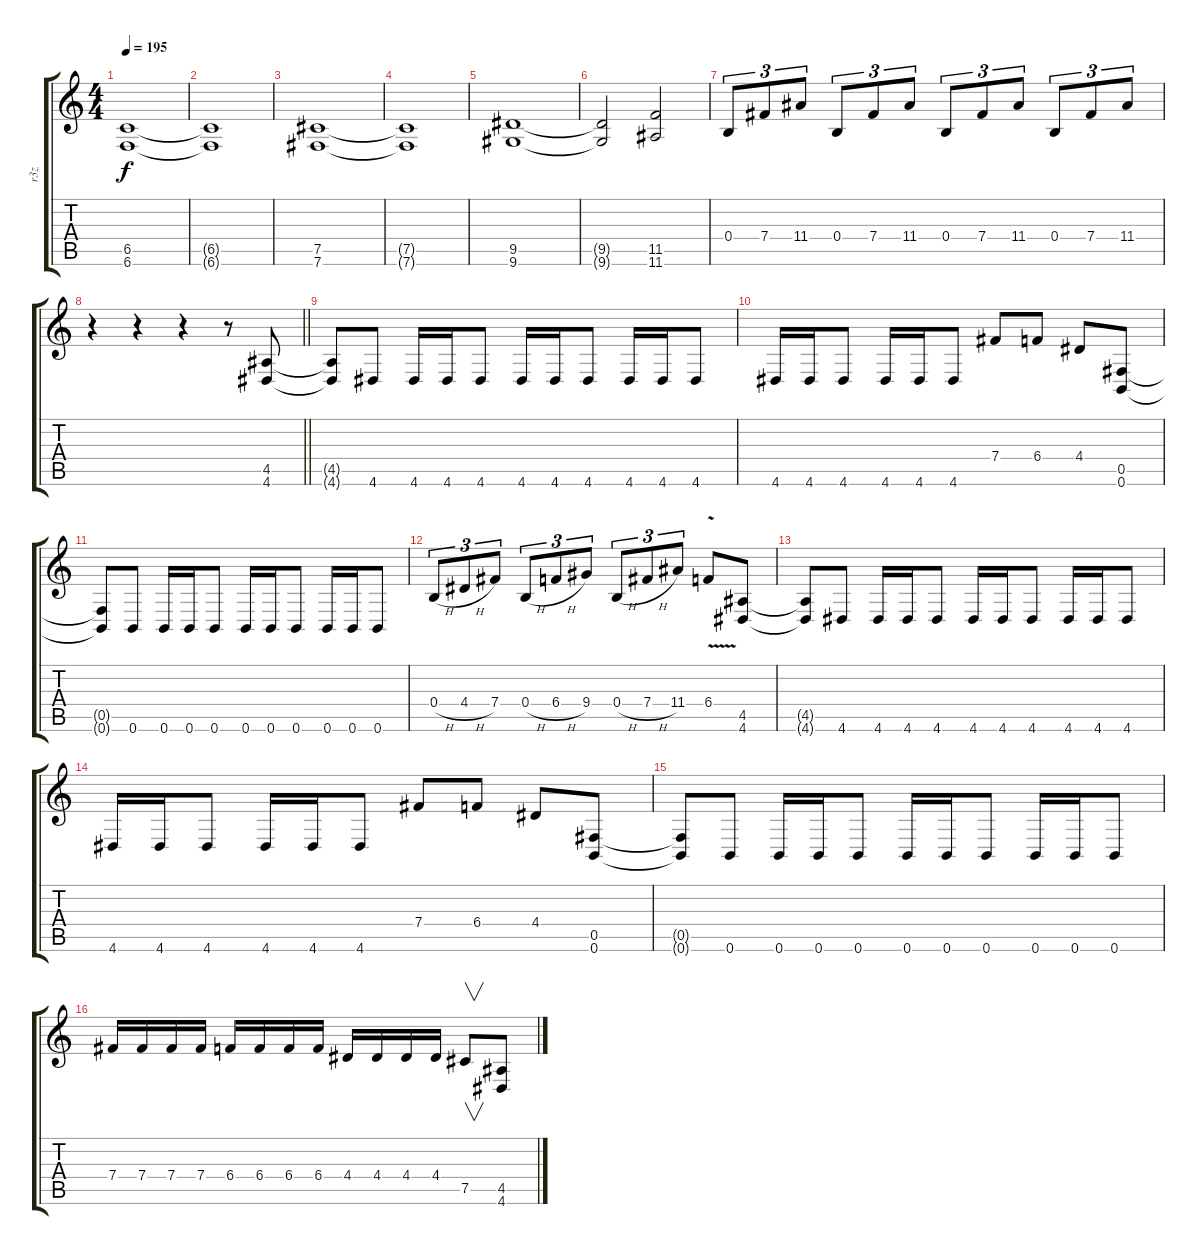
\track ("r3z" "r3z") {instrument distortionguitar}
\staff {score tabs}
\tuning (Db4 Ab3 E3 B2 Gb2 B1) {hide}
\ts (4 4)
\tempo 195
\clef g2
\ks c
(6.5 6.6).1{dy f} |
(6.5{t} 6.6{t}).1 |
(7.5 7.6).1 |
(7.5{t} 7.6{t}).1 |
(9.5 9.6).1 |
(9.5{t} 9.6{t}).2 (11.5 11.6).2 |
0.4.8{tu (3 2)} 7.4.8{tu (3 2)} 11.4.8{tu (3 2)} 0.4.8{tu (3 2)} 7.4.8{tu (3 2)} 11.4.8{tu (3 2)} 0.4.8{tu (3 2)} 7.4.8{tu (3 2)} 11.4.8{tu (3 2)} 0.4.8{tu (3 2)} 7.4.8{tu (3 2)} 11.4.8{tu (3 2)} |
\barLineRight lightlight
r.4 r.4 r.4 r.8 (4.5 4.6).8{instrument distortionguitar} |
(4.5{t} 4.6{t}).8{instrument distortionguitar} 4.6.8 4.6.16 4.6.16 4.6.8 4.6.16 4.6.16 4.6.8 4.6.16 4.6.16 4.6.8 |
4.6.16 4.6.16 4.6.8 4.6.16 4.6.16 4.6.8 7.4.8 6.4.8 4.4.8 (0.5 0.6).8 |
(0.5{t} 0.6{t}).8 0.6.8 0.6.16 0.6.16 0.6.8 0.6.16 0.6.16 0.6.8 0.6.16 0.6.16 0.6.8 |
0.4{h}.8{tu (3 2)} 4.4{h}.8{tu (3 2)} 7.4.8{tu (3 2)} 0.4{h}.8{tu (3 2)} 6.4{h}.8{tu (3 2)} 9.4.8{tu (3 2)} 0.4{h}.8{tu (3 2)} 7.4{h}.8{tu (3 2)} 11.4.8{tu (3 2)} 6.4{v}.8 (4.5 4.6).8 |
(4.5{t} 4.6{t}).8 4.6.8 4.6.16 4.6.16 4.6.8 4.6.16 4.6.16 4.6.8 4.6.16 4.6.16 4.6.8 |
4.6.16 4.6.16 4.6.8 4.6.16 4.6.16 4.6.8 7.4.8 6.4.8 4.4.8 (0.5 0.6).8 |
(0.5{t} 0.6{t}).8 0.6.8 0.6.16 0.6.16 0.6.8 0.6.16 0.6.16 0.6.8 0.6.16 0.6.16 0.6.8 |
7.4.16 7.4.16 7.4.16 7.4.16 6.4.16 6.4.16 6.4.16 6.4.16 4.4.16 4.4.16 4.4.16 4.4.16 7.5.8{v} (4.5 4.6).8
